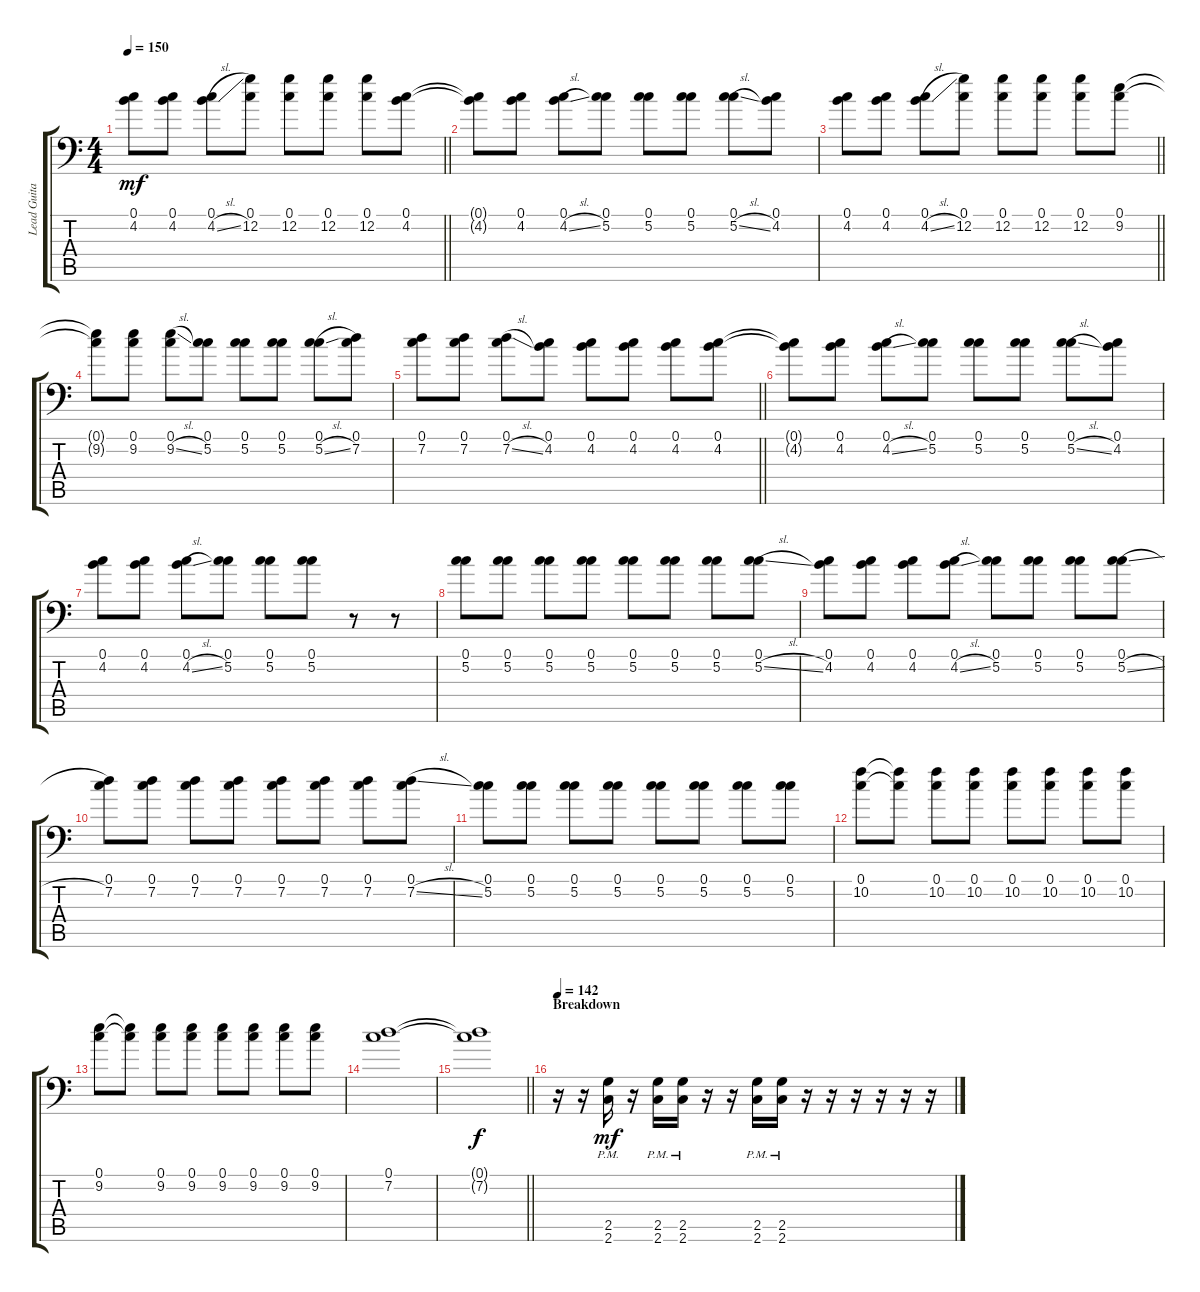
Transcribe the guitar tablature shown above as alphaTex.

\track ("Lead Guitar" "Lead Guita") {instrument distortionguitar}
\staff {score tabs}
\tuning (C4 G3 Eb3 Bb2 F2 Bb1) {hide}
\ts (4 4)
\tempo 150
\clef f4
\barLineRight lightlight
\ks c
(0.1 4.2).8{dy mf} (0.1 4.2).8 (0.1 4.2{sl}).8 (0.1 12.2).8 (0.1 12.2).8 (0.1 12.2).8 (0.1 12.2).8 (0.1 4.2).8 |
(0.1{t} 4.2{t}).8 (0.1 4.2).8 (0.1 4.2{sl}).8 (0.1 5.2).8 (0.1 5.2).8 (0.1 5.2).8 (0.1 5.2{sl}).8 (0.1 4.2).8 |
\barLineRight lightlight
(0.1 4.2).8 (0.1 4.2).8 (0.1 4.2{sl}).8 (0.1 12.2).8 (0.1 12.2).8 (0.1 12.2).8 (0.1 12.2).8 (0.1 9.2).8 |
(0.1{t} 9.2{t}).8 (0.1 9.2).8 (0.1 9.2{sl}).8 (0.1 5.2).8 (0.1 5.2).8 (0.1 5.2).8 (0.1 5.2{sl}).8 (0.1 7.2).8 |
\barLineRight lightlight
(0.1 7.2).8 (0.1 7.2).8 (0.1 7.2{sl}).8 (0.1 4.2).8 (0.1 4.2).8 (0.1 4.2).8 (0.1 4.2).8 (0.1 4.2).8 |
(0.1{t} 4.2{t}).8 (0.1 4.2).8 (0.1 4.2{sl}).8 (0.1 5.2).8 (0.1 5.2).8 (0.1 5.2).8 (0.1 5.2{sl}).8 (0.1 4.2).8 |
(0.1 4.2).8 (0.1 4.2).8 (0.1 4.2{sl}).8 (0.1 5.2).8 (0.1 5.2).8 (0.1 5.2).8 r.8 r.8 |
(0.1 5.2).8 (0.1 5.2).8 (0.1 5.2).8 (0.1 5.2).8 (0.1 5.2).8 (0.1 5.2).8 (0.1 5.2).8 (0.1 5.2{sl}).8 |
(0.1 4.2).8 (0.1 4.2).8 (0.1 4.2).8 (0.1 4.2{sl}).8 (0.1 5.2).8 (0.1 5.2).8 (0.1 5.2).8 (0.1 5.2{sl}).8 |
(0.1 7.2).8 (0.1 7.2).8 (0.1 7.2).8 (0.1 7.2).8 (0.1 7.2).8 (0.1 7.2).8 (0.1 7.2).8 (0.1 7.2{sl}).8 |
(0.1 5.2).8 (0.1 5.2).8 (0.1 5.2).8 (0.1 5.2).8 (0.1 5.2).8 (0.1 5.2).8 (0.1 5.2).8 (0.1 5.2).8 |
(0.1 10.2).8 (0.1{t} 10.2{t}).8 (0.1 10.2).8 (0.1 10.2).8 (0.1 10.2).8 (0.1 10.2).8 (0.1 10.2).8 (0.1 10.2).8 |
(0.1 9.2).8 (0.1{t} 9.2{t}).8 (0.1 9.2).8 (0.1 9.2).8 (0.1 9.2).8 (0.1 9.2).8 (0.1 9.2).8 (0.1 9.2).8 |
(0.1 7.2).1 |
\barLineRight lightlight
(0.1{t} 7.2{t}).1{dy f} |
\section ("" "Breakdown")
\tempo 141
\tempo 142
r.16 r.16 (2.5{pm} 2.6{pm}).16{dy mf} r.16 (2.5{pm} 2.6{pm}).16 (2.5{pm} 2.6{pm}).16 r.16 r.16 (2.5{pm} 2.6{pm}).16 (2.5{pm} 2.6{pm}).16 r.16 r.16 r.16 r.16 r.16 r.16
